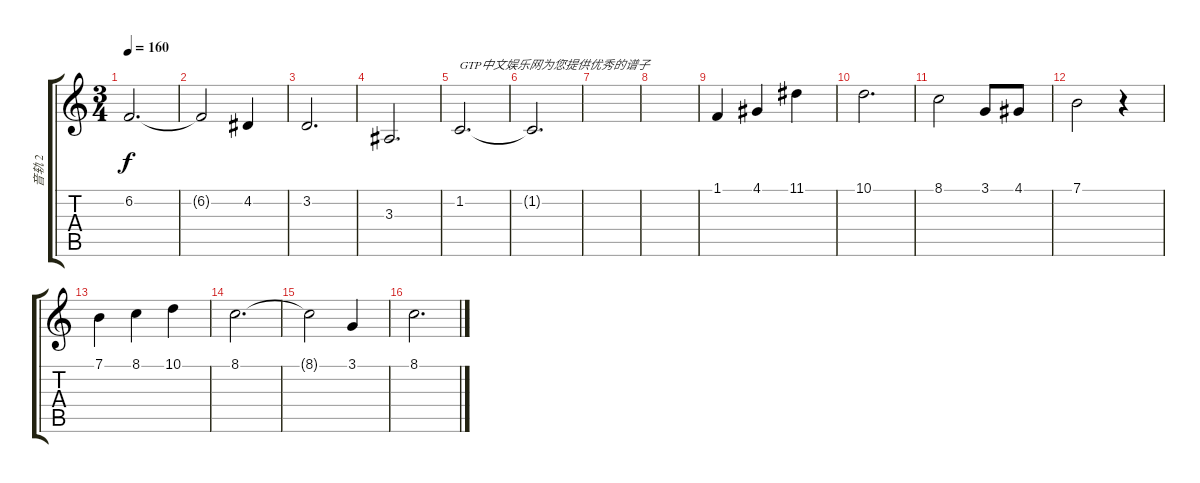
\track ("音轨 2" "音轨 2") {instrument pad4choir}
\staff {score tabs}
\tuning (E4 B3 G3 D3 A2 E2) {hide}
\ts (3 4)
\tempo 160
\clef g2
\ks c
6.2.2{d txt " " dy f} |
6.2{t}.2 4.2.4 |
3.2.2{d} |
3.3.2{d} |
1.2.2{d txt "GTP中文娱乐网为您提供优秀的谱子"} |
1.2{t}.2{d} |
|
|
1.1.4 4.1.4 11.1.4 |
10.1.2{d} |
8.1.2 3.1.8 4.1.8 |
7.1.2 r.4 |
7.1.4 8.1.4 10.1.4 |
8.1.2{d} |
8.1{t}.2 3.1.4 |
8.1.2{d}
